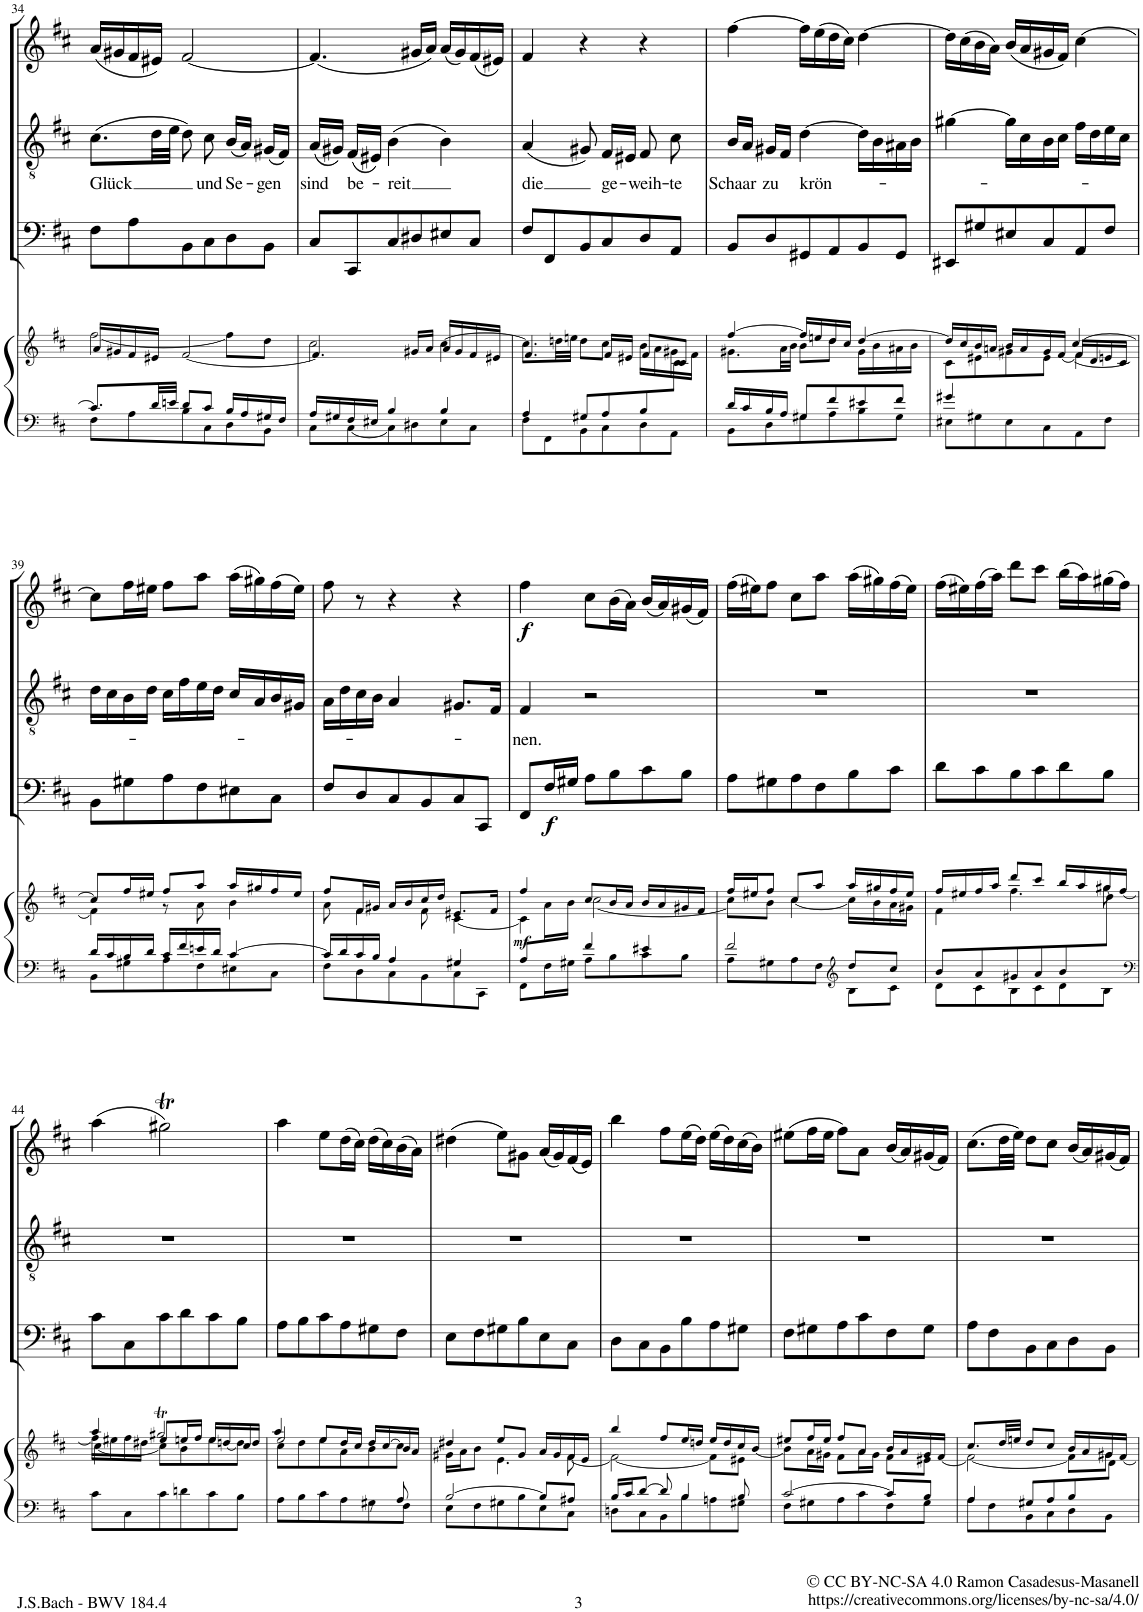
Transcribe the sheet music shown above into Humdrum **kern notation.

**kern	**kern	**dynam	**kern	**dynam	**kern	**text	**kern	**dynam
*part4	*part4	*part4	*part3	*part3	*part2	*part2	*part1	*part1
*staff5	*staff4	*staff4/5	*staff3	*staff3	*staff2	*staff2	*staff1	*staff1
*I"Piano reduction	*	*	*I"Continuo	*	*I"Tenore	*	*I"Violino solo	*
*I'Pno	*	*	*	*	*	*	*I'Vln	*
!!LO:PB:g=z
*clefF4	*clefG2	*	*clefF4	*	*clefGv2	*	*clefG2	*
*k[f#c#]	*k[f#c#]	*	*k[f#c#]	*	*k[f#c#]	*	*k[f#c#]	*
*M3/4	*M3/4	*	*M3/4	*	*M3/4	*	*M3/4	*
=34	=34	=34	=34	=34	=34	=34	=34	=34
*^	*^	*	*	*	*	*	*	*
!	!	!	!	!	!	!	!	!LO:LY:b	!	!
8.c#/L]	8F#\L	16a/LL	[2ff#\	.	8F#\L	.	(8.c#\L	Glück	(16a/LL	.
.	.	16g#X/	.	.	.	.	.	.	16g#X/	.
.	8A\	16f#/	.	.	8A\	.	.	.	16f#/	.
32d/LL	.	16e#X/JJ	.	.	.	.	32d\LL	.	16e#X/JJ)	.
32en/JJJ	.	.	.	.	.	.	32e\JJJ	.	.	.
8d/L	8B\	[<2f#/	.	.	8BB\	.	8d\)	.	[2f#/	.
!	!	!	!	!	!	!	!	!LO:LY:b	!	!
8c#/J	8C#\	.	.	.	8C#\	.	8c#\	und	.	.
!	!	!	!	!	!	!	!	!LO:LY:b	!	!
16B/LL	8D\	.	8ff#\L]	.	8D\	.	(16B/LL	Se-	.	.
16A/	.	.	.	.	.	.	16A/JJ)	.	.	.
!	!	!	!	!	!	!	!	!LO:LY:b	!	!
16G#X/	8BB\J	.	8dd\J	.	8BB\J	.	(16G#X/LL	-gen	.	.
16F#/JJ	.	.	.	.	.	.	16F#/JJ)	.	.	.
=35	=35	=35	=35	=35	=35	=35	=35	=35	=35	=35
!	!	!	!	!	!	!	!	!LO:LY:b	!	!
16A/LL	8C#\L	4.f#/]	2cc#\	.	8C#/L	.	(16A/LL	sind	(4.f#/]	.
16G#X/	.	.	.	.	.	.	16G#X/JJ)	.	.	.
!	!	!	!	!	!	!	!	!LO:LY:b	!	!
16F#/	[8C#\	.	.	.	8CC#/	.	(16F#/LL	be-	.	.
16E#X/JJ	.	.	.	.	.	.	16E#X/JJ)	.	.	.
!	!	!	!	!	!	!	!	!LO:LY:b	!	!
4B/	8C#\]	.	.	.	8C#/	.	(4B\	-reit	.	.
.	8D#X\	16g#X/LL	.	.	8D#X/	.	.	.	16g#X/LL	.
.	.	16a/JJ	.	.	.	.	.	.	16a/JJ)	.
4B/	8E#\	16a/LL	[>4cc#\	.	8E#X/	.	4B\)	.	(16a/LL	.
.	.	16g#/	.	.	.	.	.	.	16g#/)	.
.	8C#\J	16f#/	.	.	8C#/J	.	.	.	(16f#/	.
.	.	16e#X/JJ	.	.	.	.	.	.	16e#X/JJ)	.
=36	=36	=36	=36	=36	=36	=36	=36	=36	=36	=36
*	*	*	*^	*	*	*	*	*	*	*
!	!	!	!	!	!	!	!	!	!LO:LY:b	!	!
4A/	8F#\L	4.f#/	8.cc#\L]	8ryy	.	8F#/L	.	(4A/	die	4f#/	.
*	*	*	*v	*v	*	*	*	*	*	*	*
.	8FF#\	.	.	.	8FF#/	.	.	.	.	.
.	.	.	32ddn\LL	.	.	.	.	.	.	.
.	.	.	32een\JJJ	.	.	.	.	.	.	.
8G#X/L	8BB\	.	8dd\L	.	8BB/	.	8G#X/)	.	4r	.
!	!	!	!	!	!	!	!	!LO:LY:b	!	!
8A/	8C#\	16f#/LL	8cc#\J	.	8C#/	.	16F#/LL	ge-	.	.
.	.	16e#X/JJ	.	.	.	.	16E#X/JJ	.	.	.
!	!	!	!	!	!	!	!	!LO:LY:b	!	!
8B/	8D\	8f#/L	16b\LL	.	8D/	.	8F#/	-weih-	4r	.
.	.	.	16a\	.	.	.	.	.	.	.
*	*	*	*^	*	*	*	*	*	*	*
!	!	!	!	!	!	!	!	!	!LO:LY:b	!	!
8ryy	8AA\J	8c#/J	16g#X\	8c#\J	.	8AA/J	.	8c#\	-te	.	.
.	.	.	16f#\JJ	.	.	.	.	.	.	.	.
*	*	*	*v	*v	*	*	*	*	*	*	*
=37	=37	=37	=37	=37	=37	=37	=37	=37	=37	=37
!	!	!	!	!	!	!	!	!LO:LY:b	!	!
16d/LL	8BB\L	[4ff#/	8.g#X\L	.	8BB/L	.	16B/LL	Schaar	[4ff#\	.
16c#/	.	.	.	.	.	.	16A/JJ	.	.	.
!	!	!	!	!	!	!	!	!LO:LY:b	!	!
16B/	8D\	.	.	.	8D/	.	16G#X/LL	zu	.	.
16A/JJ	.	.	32a\LL	.	.	.	16F#/JJ	.	.	.
.	.	.	32b\JJJ	.	.	.	.	.	.	.
!	!	!	!	!	!	!	!	!LO:LY:b	!	!
8G#X/L	8G#\	16ff#/LL]	8b\L	.	8GG#X/	.	[4d\	krön-	16ff#\LL]	.
.	.	16een/	.	.	.	.	.	.	(16ee\	.
8f#/	8A\	16dd/	8dd\J	.	8AA/	.	.	.	16dd\	.
.	.	16cc#/JJ	.	.	.	.	.	.	16cc#\JJ)	.
8e#X/	8B\	[4dd/	16g#\LL	.	8BB/	.	16d\LL]	.	[4dd\	.
.	.	.	16b\	.	.	.	16B\	.	.	.
8f#/J	8G#\J	.	16a#X\	.	8GG#/J	.	16A#X\	.	.	.
.	.	.	16b\JJ	.	.	.	16B\JJ	.	.	.
=38	=38	=38	=38	=38	=38	=38	=38	=38	=38	=38
*	*	*	*^	*	*	*	*	*	*	*
4g#X/	8E#X\L	16dd/LL]	8c#\L	4ryy	.	8EE#X/L	.	[4g#X\	.	16dd\LL]	.
.	.	16cc#/	.	.	.	.	.	.	.	(16cc#\	.
.	8G#X\	16b/	8e#X\	.	.	8G#X/	.	.	.	16b\	.
.	.	16an/JJ	.	.	.	.	.	.	.	16a\JJ)	.
2ryy	8E#\	16b/LL	8g#X\	4ryy	.	8E#X/	.	16g#\LL]	.	(16b/LL	.
.	.	16a/	.	.	.	.	.	16c#\	.	16a/	.
.	8C#\	16g#/	8e#\J	.	.	8C#/	.	16B\	.	16g#X/	.
.	.	[<16f#/JJ	.	.	.	.	.	16c#\JJ	.	16f#/JJ)	.
.	8AA\	[4cc#/	4f#\_	16f#/LL	.	8AA/	.	16f#\LL	.	[4cc#\	.
.	.	.	.	16d/	.	.	.	16d\	.	.	.
.	8F#\J	.	.	16en/	.	8F#/J	.	16e\	.	.	.
.	.	.	.	16c#/JJ	.	.	.	16c#\JJ	.	.	.
*	*	*	*v	*v	*	*	*	*	*	*	*
!!LO:LB:g=z
=39	=39	=39	=39	=39	=39	=39	=39	=39	=39	=39
16d/LL	8BB\L	8cc#/L]	4f#\]	.	8BB\L	.	16d\LL	.	8cc#\L]	.
16c#/	.	.	.	.	.	.	16c#\	.	.	.
16B/	8G#X\	16ff#/L	.	.	8G#X\	.	16B\	.	16ff#\L	.
16d/JJ	.	16ee#X/JJ	.	.	.	.	16d\JJ	.	16ee#X\JJ	.
16c#/LL	8A\	8ff#/L	8r	.	8A\	.	16c#\LL	.	8ff#\L	.
16f#/	.	.	.	.	.	.	16f#\	.	.	.
16en/	8F#\	8aa/J	8a\	.	8F#\	.	16e\	.	8aa\J	.
16d/JJ	.	.	.	.	.	.	16d\JJ	.	.	.
[4c#/	8E#X\	16aa/LL	4b\	.	8E#X\	.	16c#/LL	.	(16aa\LL	.
.	.	16gg#X/	.	.	.	.	16A/	.	16gg#X\)	.
.	8C#\J	16ff#/	.	.	8C#\J	.	16B/	.	(16ff#\	.
.	.	16ee#/JJ	.	.	.	.	16G#X/JJ	.	16ee#\JJ)	.
=40	=40	=40	=40	=40	=40	=40	=40	=40	=40	=40
16c#/LL]	8F#\L	8ff#/L	8a\	.	8F#/L	.	16A\LL	.	8ff#\	.
16d/	.	.	.	.	.	.	16d\	.	.	.
16c#/	8D\	16f#/L	4f#\	.	8D/	.	16c#\	.	8r	.
16B/JJ	.	16g#X/JJ	.	.	.	.	16B\JJ	.	.	.
4A/	8C#\	16a/LL	.	.	8C#/	.	4A/	.	4r	.
.	.	16b/	.	.	.	.	.	.	.	.
.	8BB\	16cc#/	8f#\	.	8BB/	.	.	.	.	.
.	.	16dd/JJ	.	.	.	.	.	.	.	.
4G#X/	8C#\	8.e#X/L	[4c#\	.	8C#/	.	8.G#X/L	.	4r	.
.	8CC#\J	.	.	.	8CC#/J	.	.	.	.	.
.	.	16f#/Jk	.	.	.	.	16F#/Jk	.	.	.
=41	=41	=41	=41	=41	=41	=41	=41	=41	=41	=41
*	*	*	*^	*	*	*	*	*	*	*
!	!	!	!	!	!LO:DY:b	!	!	!	!LO:LY:b	!	!LO:DY:b
8A/L	8FF#\L	4ff#/	4c#\]	8ryy	mf	8FF#/L	.	4F#/	-nen.	4ff#\	f
!	!	!	!	!	!	!	!LO:DY:b	!	!	!	!
8ryy	16F#\L	.	.	16a\L	.	16F#/L	f	.	.	.	.
.	16G#X\JJ	.	.	16b\JJ	.	16G#X/JJ	.	.	.	.	.
4f#/	8A\L	8cc#/L	[2cc#\	2ryy	.	8A\L	.	2r	.	8cc#\L	.
.	8B\	16b/L	.	.	.	8B\	.	.	.	(16b\L	.
.	.	16a/JJ	.	.	.	.	.	.	.	16a\JJ)	.
4e#X/	8c#\	16b/LL	.	.	.	8c#\	.	.	.	(16b/LL	.
.	.	16a/	.	.	.	.	.	.	.	16a/)	.
.	8B\J	16g#X/	.	.	.	8B\J	.	.	.	(16g#X/	.
.	.	16f#/JJ	.	.	.	.	.	.	.	16f#/JJ)	.
*	*	*	*v	*v	*	*	*	*	*	*	*
=42	=42	=42	=42	=42	=42	=42	=42	=42	=42	=42
2f#/	8A\L	16ff#/LL	8cc#\L]	.	8A\L	.	2.r	.	(16ff#\LL	.
.	.	16ee#X/J	.	.	.	.	.	.	16ee#X\J)	.
.	8G#X\	8ff#/J	8b\J	.	8G#X\	.	.	.	8ff#\J	.
.	8A\	8cc#/L	[4cc#\	.	8A\	.	.	.	8cc#\L	.
.	8F#\J	8aa/J	.	.	8F#\	.	.	.	8aa\J	.
*clefG2	*	*	*	*	*	*	*	*	*	*
8dd/L	8B\L	16aa/LL	16cc#\LL]	.	8B\	.	.	.	(16aa\LL	.
.	.	16gg#X/	16b\	.	.	.	.	.	16gg#X\)	.
8cc#/J	8c#\J	16ff#/	16a\	.	8c#\J	.	.	.	(16ff#\	.
.	.	16ee#/JJ	16g#X\JJ	.	.	.	.	.	16ee#\JJ)	.
=43	=43	=43	=43	=43	=43	=43	=43	=43	=43	=43
*	*	*	*^	*	*	*	*	*	*	*
8b/L	8d\L	16ff#/LL	4f#\	8ryy	.	8d\L	.	2.r	.	(16ff#\LL	.
.	.	16ee#X/	.	.	.	.	.	.	.	16ee#X\)	.
*	*	*	*v	*v	*	*	*	*	*	*	*
8a/	8c#\	16ff#/	.	.	8c#\	.	.	.	(16ff#\	.
.	.	16aa/JJ	.	.	.	.	.	.	16aa\JJ)	.
8g#X/	8B\	8ddd/L	4.ff#\	.	8B\	.	.	.	8ddd\L	.
8a/	8c#\	8ccc#/J	.	.	8c#\	.	.	.	8ccc#\J	.
8b/	8d\	16bb/LL	.	.	8d\	.	.	.	(16bb\LL	.
.	.	16aa/	.	.	.	.	.	.	16aa\)	.
*	*	*	*^	*	*	*	*	*	*	*
8ryy	8B\J	16gg#X/	8gg#\	8dd\J	.	8B\J	.	.	.	(16gg#X\	.
.	.	[<16ff#/JJ	.	.	.	.	.	.	.	16ff#\JJ)	.
*v	*v	*	*	*	*	*	*	*	*	*	*
!!LO:LB:g=z
=44	=44	=44	=44	=44	=44	=44	=44	=44	=44	=44
*clefF4	*	*	*	*	*	*	*	*	*	*
8c#\L	4aa/	16ff#\LL]	[4cc#\	.	8c#\L	.	2.r	.	(4aa\	.
.	.	16ee#X\	.	.	.	.	.	.	.	.
8C#\	.	16ff#\	.	.	8C#\	.	.	.	.	.
.	.	16dd#X\JJ	.	.	.	.	.	.	.	.
8c#\	2gg#Xt/	8cc#\L]	8ee#/L	.	8c#\	.	.	.	2gg#Xt\)	.
8dn\	.	8b\	16een/L	.	8d\	.	.	.	.	.
.	.	.	16ff#/JJ	.	.	.	.	.	.	.
8c#\	.	8ee\	16ee/LL	.	8c#\	.	.	.	.	.
.	.	.	[<16ddn/	.	.	.	.	.	.	.
8B\J	.	8dd\J]	16cc#/	.	8B\J	.	.	.	.	.
.	.	.	16dd/JJ	.	.	.	.	.	.	.
=45	=45	=45	=45	=45	=45	=45	=45	=45	=45	=45
*^	*	*	*	*	*	*	*	*	*	*
8ryy	8A\L	4aa/	8cc#\L	2ee/	.	8A\L	.	2.r	.	4aa\	.
.	8B\	.	8dd\	.	.	8B\	.	.	.	.	.
.	8c#\	8ee/L	8ee\	.	.	8c#\	.	.	.	8ee\L	.
.	8A\	16dd/L	8a\	.	.	8A\	.	.	.	(16dd\L	.
.	.	16cc#/JJ	.	.	.	.	.	.	.	16cc#\JJ)	.
.	8G#X\	16dd/LL	8b\	8r	.	8G#X\	.	.	.	(16dd\LL	.
.	.	[16cc#/	.	.	.	.	.	.	.	16cc#\)	.
8A/	8F#\J	16b/	8cc#\J]	8ryy	.	8F#\J	.	.	.	(16b\	.
.	.	16a/JJ	.	.	.	.	.	.	.	16a\JJ)	.
*	*	*	*v	*v	*	*	*	*	*	*	*
=46	=46	=46	=46	=46	=46	=46	=46	=46	=46	=46
[2B/	8E\L	4dd#X/	16g#X\LL	.	8E\L	.	2.r	.	(4dd#X\	.
.	.	.	16a\J	.	.	.	.	.	.	.
.	8F#\	.	8b\J	.	8F#\	.	.	.	.	.
.	8G#X\	8ee/L	4.e\	.	8G#X\	.	.	.	8ee\L)	.
.	8B\	8g#/J	.	.	8B\	.	.	.	8g#X\J	.
8B/L]	8E\	16a/LL	.	.	8E\	.	.	.	(16a/LL	.
.	.	16g#/	.	.	.	.	.	.	16g#/)	.
8A#X/J	8C#\J	16f#/	[8f#\	.	8C#\J	.	.	.	(16f#/	.
.	.	16e/JJ	.	.	.	.	.	.	16e/JJ)	.
=47	=47	=47	=47	=47	=47	=47	=47	=47	=47	=47
16B/LL	8Dn\L	4bb/	2f#\_	.	8D\L	.	2.r	.	4bb\	.
16c#/J	.	.	.	.	.	.	.	.	.	.
[8d/J	8C#\	.	.	.	8C#\	.	.	.	.	.
8d/]	8BB\	8ff#/L	.	.	8BB\	.	.	.	8ff#\L	.
4B/	8B\	16ee/L	.	.	8B\	.	.	.	(16ee\L	.
.	.	16ddn/JJ	.	.	.	.	.	.	16dd\JJ)	.
.	8An\	16ee/LL	8f#\L]	.	8A\	.	.	.	(16ee\LL	.
.	.	16dd/	.	.	.	.	.	.	16dd\)	.
8B/	8G#X\J	16cc#/	8e#X\J	.	8G#X\J	.	.	.	(16cc#\	.
.	.	[<16b/JJ	.	.	.	.	.	.	16b\JJ)	.
=48	=48	=48	=48	=48	=48	=48	=48	=48	=48	=48
[2c#/	8F#\L	8ee#X/L	8b\L]	.	8F#\L	.	2.r	.	(8ee#X\L	.
.	8G#X\	16ff#/L	16a\L	.	8G#X\	.	.	.	16ff#\L	.
.	.	16ee#/JJ	16g#X\JJ	.	.	.	.	.	16ee#\JJ	.
.	8A\	8ff#/L	8f#\L	.	8A\	.	.	.	8ff#\L)	.
.	8c#\	8a/J	16a\L	.	8c#\	.	.	.	8a\J	.
.	.	.	16g#\JJ	.	.	.	.	.	.	.
8c#/L]	8F#\	16b/LL	8f#\L	.	8F#\	.	.	.	(16b/LL	.
.	.	16a/	.	.	.	.	.	.	16a/)	.
8B/J	8G#\J	16g#/	8e#X\J	.	8G#\J	.	.	.	(16g#X/	.
.	.	[<16f#/JJ	.	.	.	.	.	.	16f#/JJ)	.
=49	=49	=49	=49	=49	=49	=49	=49	=49	=49	=49
*	*	*	*^	*	*	*	*	*	*	*
4A/	8A\L	8.cc#/L	2f#\_	8ryy	.	8A\L	.	2.r	.	(8.cc#\L	.
*	*	*	*v	*v	*	*	*	*	*	*	*
.	8F#\	.	.	.	8F#\	.	.	.	.	.
.	.	32dd/LL	.	.	.	.	.	.	32dd\LL	.
.	.	32een/JJJ	.	.	.	.	.	.	32ee\JJJ)	.
8G#X/L	8BB\	8dd/L	.	.	8BB\	.	.	.	8dd\L	.
8A/	8C#\	8cc#/J	.	.	8C#\	.	.	.	8cc#\J	.
8B/	8D\	16b/LL	8f#\L]	.	8D\	.	.	.	(16b/LL	.
.	.	16a/	.	.	.	.	.	.	16a/)	.
*	*	*	*^	*	*	*	*	*	*	*
8ryy	8BB\J	16g#X/	8g#\J	8d\J	.	8BB\J	.	.	.	(16g#X/	.
.	.	[<16f#/JJ	.	.	.	.	.	.	.	16f#/JJ)	.
*v	*v	*	*	*	*	*	*	*	*	*	*
*	*v	*v	*v	*	*	*	*	*	*	*
=	=	=	=	=	=	=	=	=
*-	*-	*-	*-	*-	*-	*-	*-	*-
